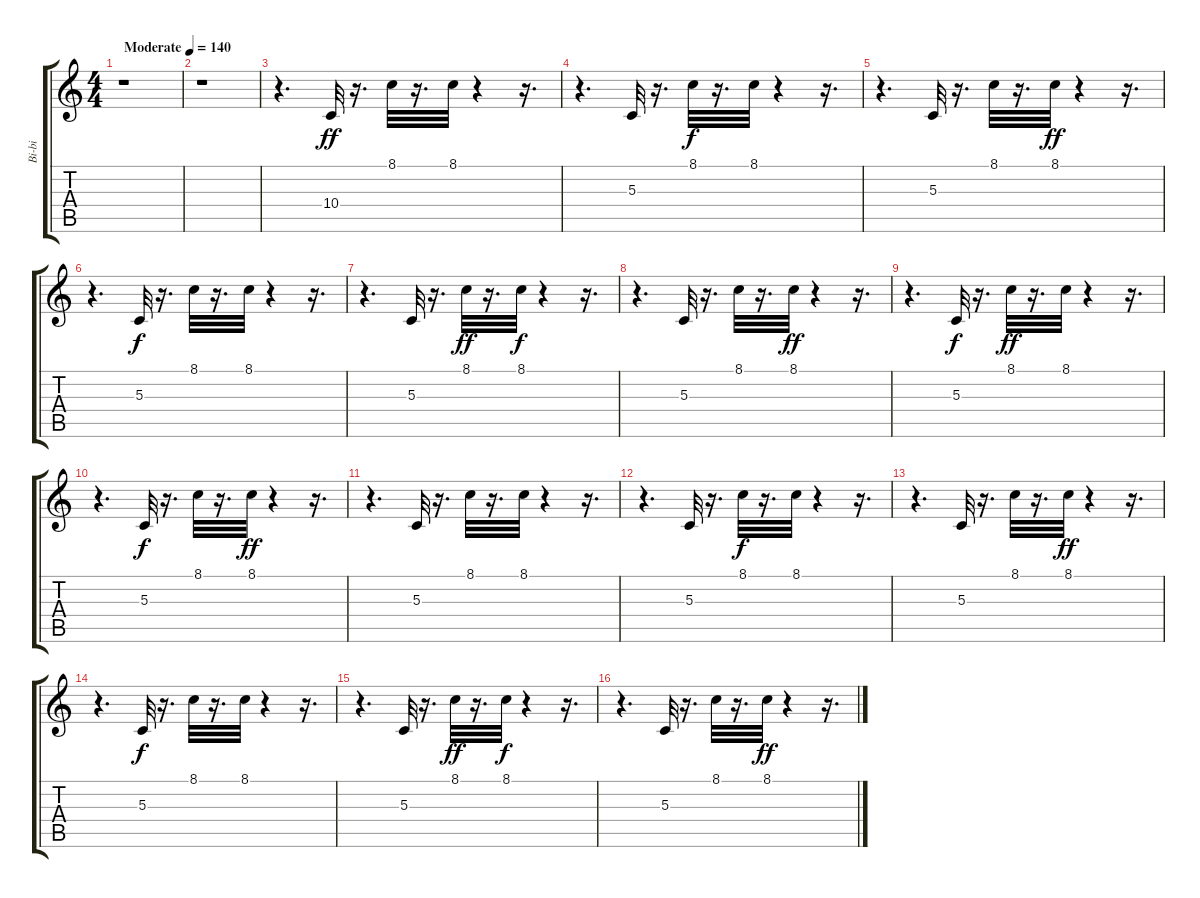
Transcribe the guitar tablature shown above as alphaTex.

\track ("Bi-bi" "Bi-bi") {instrument lead5charang}
\staff {score tabs}
\tuning (E4 B3 G3 D3 A2 E2) {hide}
\ts (4 4)
\tempo (140 "Moderate")
\clef g2
\ks c
r.1{dy ff instrument lead5charang} |
r.1 |
r.4{d} 10.4.32 r.16{d} 8.1.32 r.16{d} 8.1.32 r.4 r.16{d} |
r.4{d} 5.3.32 r.16{d} 8.1.32{dy f} r.16{d} 8.1.32 r.4 r.16{d} |
r.4{d} 5.3.32 r.16{d} 8.1.32 r.16{d} 8.1.32{dy ff} r.4 r.16{d} |
r.4{d} 5.3.32{dy f} r.16{d} 8.1.32 r.16{d} 8.1.32 r.4 r.16{d} |
r.4{d} 5.3.32 r.16{d} 8.1.32{dy ff} r.16{d} 8.1.32{dy f} r.4 r.16{d} |
r.4{d} 5.3.32 r.16{d} 8.1.32 r.16{d} 8.1.32{dy ff} r.4 r.16{d} |
r.4{d} 5.3.32{dy f} r.16{d} 8.1.32{dy ff} r.16{d} 8.1.32 r.4 r.16{d} |
r.4{d} 5.3.32{dy f} r.16{d} 8.1.32 r.16{d} 8.1.32{dy ff} r.4 r.16{d} |
r.4{d} 5.3.32 r.16{d} 8.1.32 r.16{d} 8.1.32 r.4 r.16{d} |
r.4{d} 5.3.32 r.16{d} 8.1.32{dy f} r.16{d} 8.1.32 r.4 r.16{d} |
r.4{d} 5.3.32 r.16{d} 8.1.32 r.16{d} 8.1.32{dy ff} r.4 r.16{d} |
r.4{d} 5.3.32{dy f} r.16{d} 8.1.32 r.16{d} 8.1.32 r.4 r.16{d} |
r.4{d} 5.3.32 r.16{d} 8.1.32{dy ff} r.16{d} 8.1.32{dy f} r.4 r.16{d} |
r.4{d} 5.3.32 r.16{d} 8.1.32 r.16{d} 8.1.32{dy ff} r.4 r.16{d}
